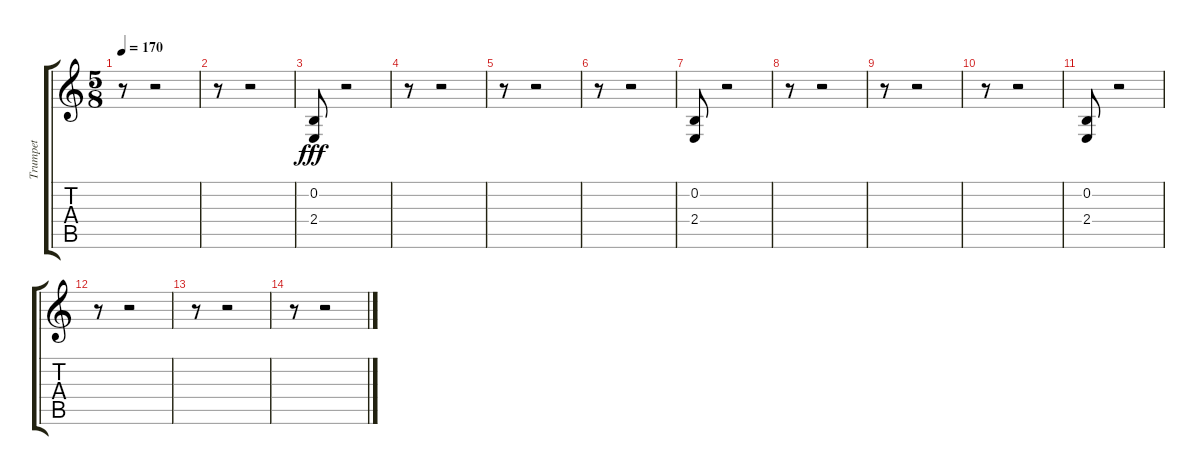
\track ("Trumpet" "Trumpet") {instrument trumpet}
\staff {score tabs}
\tuning (E4 B3 G3 D3 A2 E2) {hide}
\ts (5 8)
\tempo 170
\clef g2
\ks c
r.8{dy fff} r.2 |
r.8 r.2 |
(0.2 2.4).8 r.2 |
r.8 r.2 |
r.8 r.2 |
r.8 r.2 |
(0.2 2.4).8 r.2 |
r.8 r.2 |
r.8 r.2 |
r.8 r.2 |
(0.2 2.4).8 r.2 |
r.8 r.2 |
r.8 r.2 |
r.8 r.2
